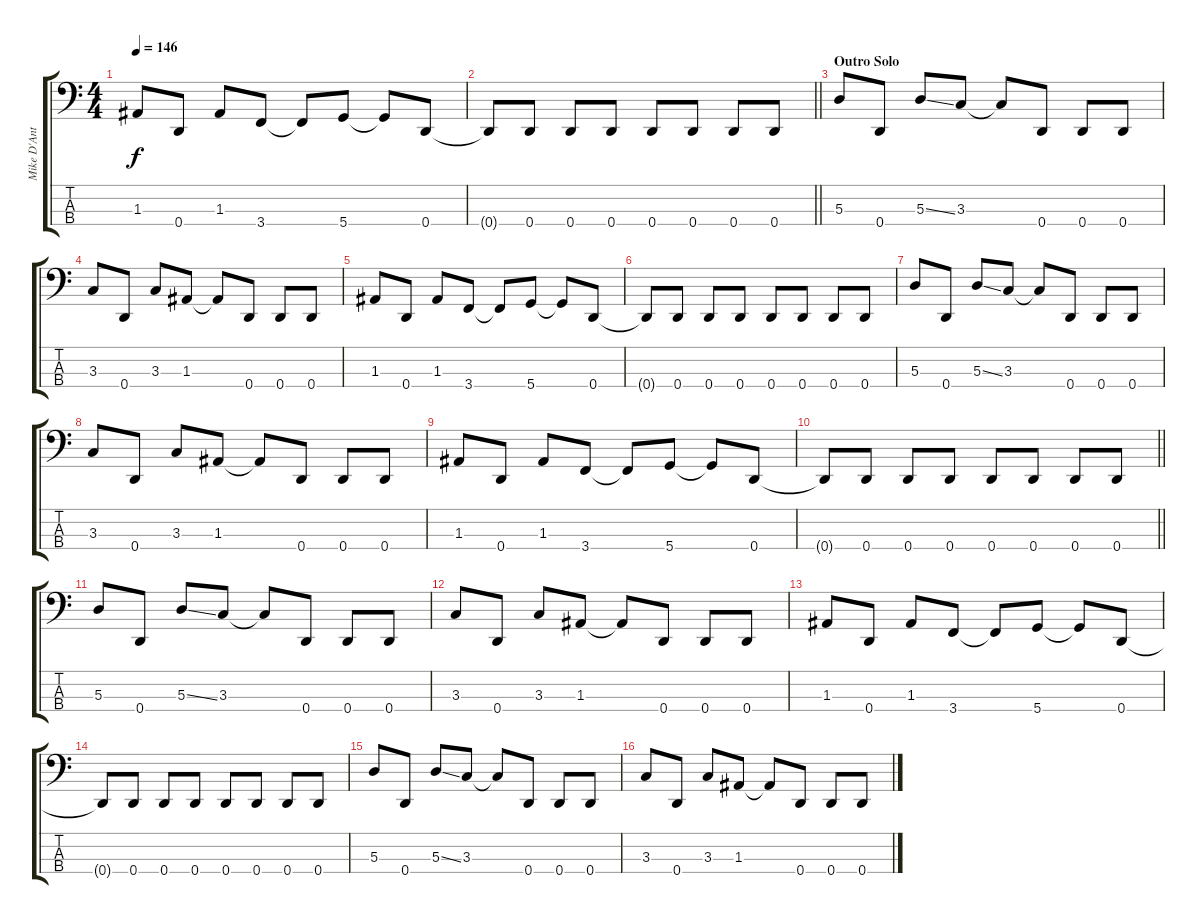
\track ("Mike D'Antonio" "Mike D'Ant") {instrument electricbassfinger}
\staff {score tabs}
\tuning (G2 D2 A1 D1) {hide}
\ts (4 4)
\tempo 146
\clef f4
\ks c
1.3.8{dy f} 0.4.8 1.3.8 3.4.8 3.4{t}.8 5.4.8 5.4{t}.8 0.4.8 |
\barLineRight lightlight
0.4{t}.8 0.4.8 0.4.8 0.4.8 0.4.8 0.4.8 0.4.8 0.4.8 |
\section ("" "Outro Solo")
5.3.8 0.4.8 5.3{ss}.8 3.3.8 3.3{t}.8 0.4.8 0.4.8 0.4.8 |
3.3.8 0.4.8 3.3.8 1.3.8 1.3{t}.8 0.4.8 0.4.8 0.4.8 |
1.3.8 0.4.8 1.3.8 3.4.8 3.4{t}.8 5.4.8 5.4{t}.8 0.4.8 |
0.4{t}.8 0.4.8 0.4.8 0.4.8 0.4.8 0.4.8 0.4.8 0.4.8 |
5.3.8 0.4.8 5.3{ss}.8 3.3.8 3.3{t}.8 0.4.8 0.4.8 0.4.8 |
3.3.8 0.4.8 3.3.8 1.3.8 1.3{t}.8 0.4.8 0.4.8 0.4.8 |
1.3.8 0.4.8 1.3.8 3.4.8 3.4{t}.8 5.4.8 5.4{t}.8 0.4.8 |
\barLineRight lightlight
0.4{t}.8 0.4.8 0.4.8 0.4.8 0.4.8 0.4.8 0.4.8 0.4.8 |
5.3.8 0.4.8 5.3{ss}.8 3.3.8 3.3{t}.8 0.4.8 0.4.8 0.4.8 |
3.3.8 0.4.8 3.3.8 1.3.8 1.3{t}.8 0.4.8 0.4.8 0.4.8 |
1.3.8 0.4.8 1.3.8 3.4.8 3.4{t}.8 5.4.8 5.4{t}.8 0.4.8 |
0.4{t}.8 0.4.8 0.4.8 0.4.8 0.4.8 0.4.8 0.4.8 0.4.8 |
5.3.8 0.4.8 5.3{ss}.8 3.3.8 3.3{t}.8 0.4.8 0.4.8 0.4.8 |
3.3.8 0.4.8 3.3.8 1.3.8 1.3{t}.8 0.4.8 0.4.8 0.4.8
